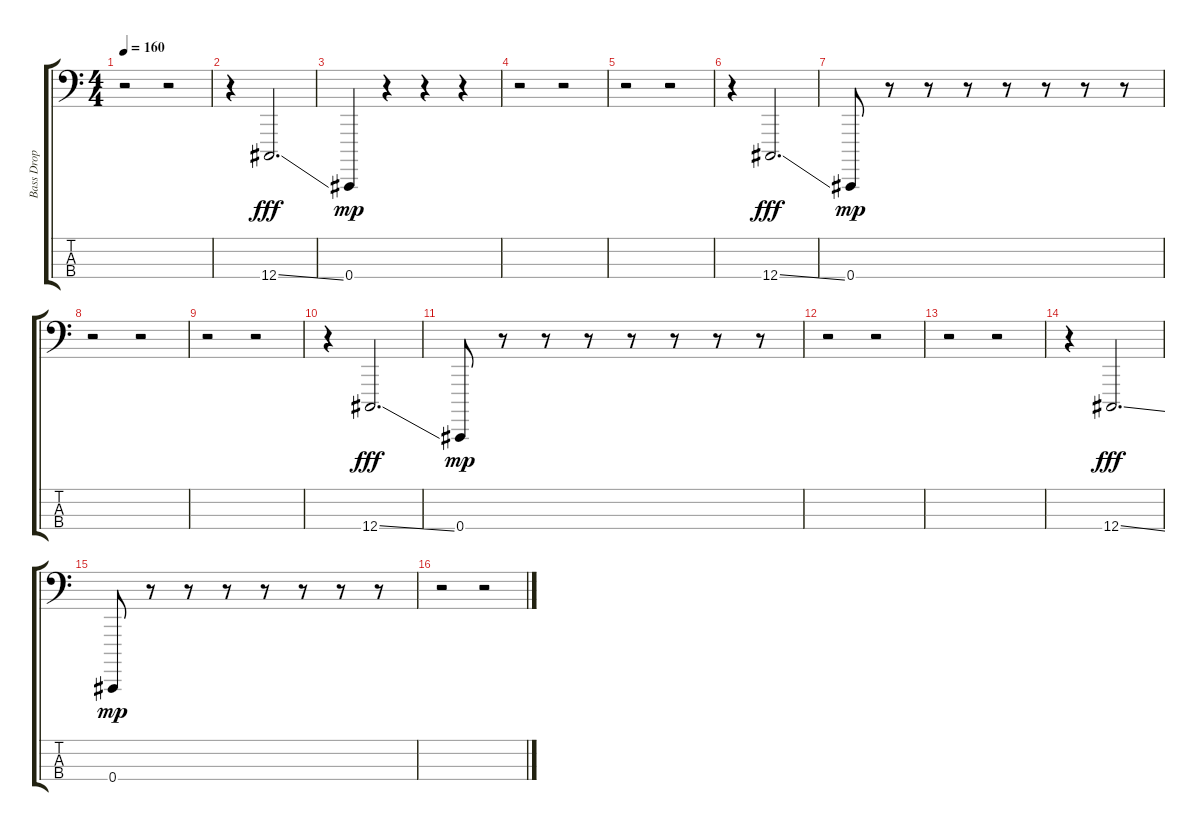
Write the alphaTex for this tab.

\track ("Bass Drop" "Bass Drop") {instrument ocarina}
\staff {score tabs}
\tuning (Gb2 Db2 Ab1 Db0) {hide}
\ts (4 4)
\tempo 160
\clef f4
\ks c
r.2{dy fff} r.2 |
r.4 12.4{ss}.2{d} |
0.4.4{dy mp} r.4 r.4 r.4 |
r.2 r.2 |
r.2 r.2 |
r.4 12.4{ss}.2{d dy fff} |
0.4.8{dy mp} r.8 r.8 r.8 r.8 r.8 r.8 r.8 |
r.2 r.2 |
r.2 r.2 |
r.4 12.4{ss}.2{d dy fff} |
0.4.8{dy mp} r.8 r.8 r.8 r.8 r.8 r.8 r.8 |
r.2 r.2 |
r.2 r.2 |
r.4 12.4{ss}.2{d dy fff} |
0.4.8{dy mp} r.8 r.8 r.8 r.8 r.8 r.8 r.8 |
r.2 r.2
